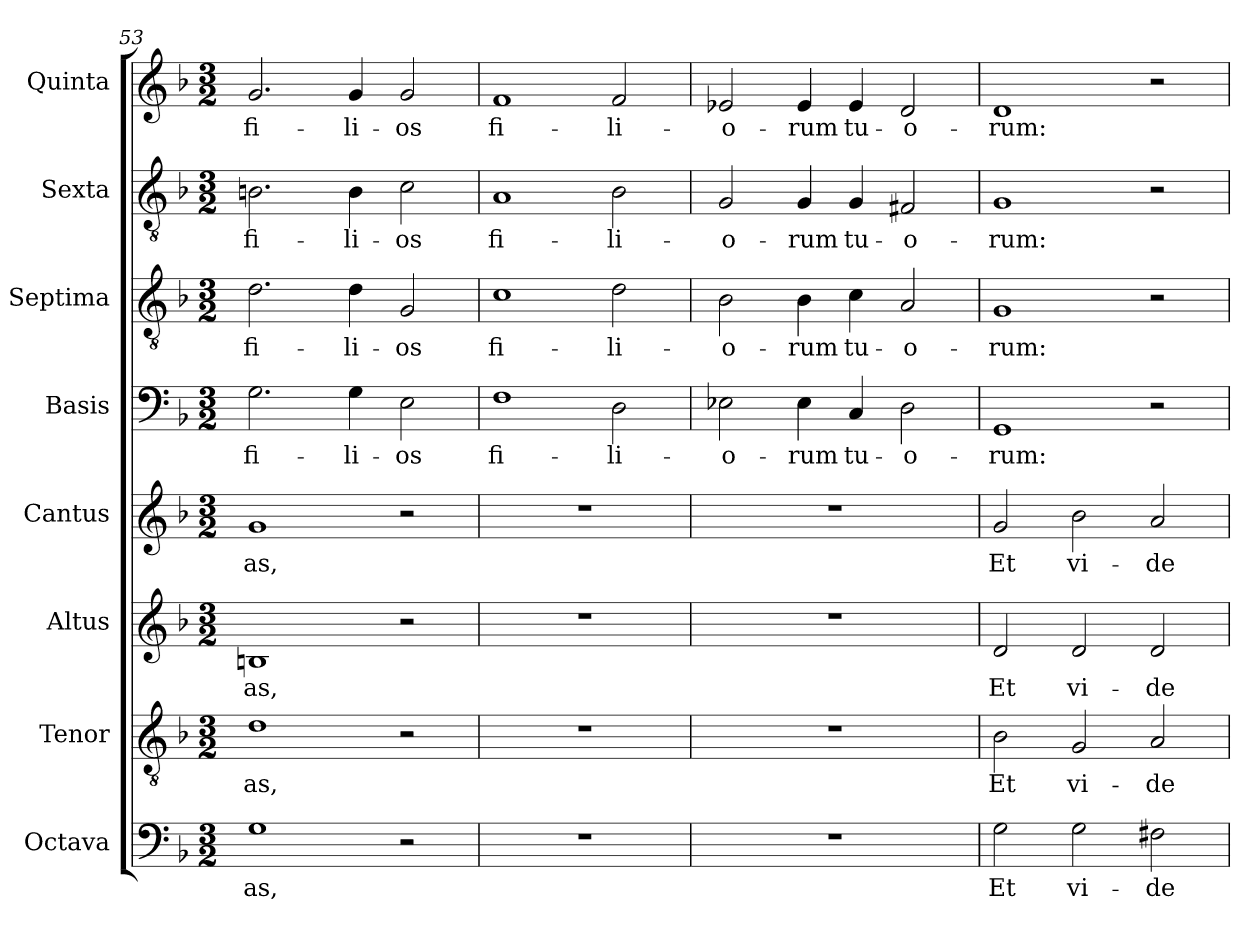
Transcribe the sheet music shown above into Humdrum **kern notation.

**kern	**text	**kern	**text	**kern	**text	**kern	**text	**kern	**text	**kern	**text	**kern	**text	**kern	**text
*part8	*part8	*part7	*part7	*part6	*part6	*part5	*part5	*part4	*part4	*part3	*part3	*part2	*part2	*part1	*part1
*staff8	*staff8	*staff7	*staff7	*staff6	*staff6	*staff5	*staff5	*staff4	*staff4	*staff3	*staff3	*staff2	*staff2	*staff1	*staff1
*I"Octava	*	*I"Tenor	*	*I"Altus	*	*I"Cantus	*	*I"Basis	*	*I"Septima	*	*I"Sexta	*	*I"Quinta	*
*	*	*I'T	*	*I'A	*	*I'C	*	*I'B	*	*	*	*	*	*	*
*clefF4	*	*clefGv2	*	*clefG2	*	*clefG2	*	*clefF4	*	*clefGv2	*	*clefGv2	*	*clefG2	*
*k[b-]	*	*k[b-]	*	*k[b-]	*	*k[b-]	*	*k[b-]	*	*k[b-]	*	*k[b-]	*	*k[b-]	*
*F:	*	*F:	*	*F:	*	*F:	*	*F:	*	*F:	*	*F:	*	*F:	*
*M3/2	*	*M3/2	*	*M3/2	*	*M3/2	*	*M3/2	*	*M3/2	*	*M3/2	*	*M3/2	*
=53	=53	=53	=53	=53	=53	=53	=53	=53	=53	=53	=53	=53	=53	=53	=53
!	!LO:LY:b	!	!LO:LY:b	!	!LO:LY:b	!	!LO:LY:b	!	!LO:LY:b	!	!LO:LY:b	!	!LO:LY:b	!	!LO:LY:b
1G	-as,	1d	-as,	1Bn	-as,	1g	-as,	2.G\	fi-	2.d\	fi-	2.Bn\	fi-	2.g/	fi-
!	!	!	!	!	!	!	!	!	!LO:LY:b	!	!LO:LY:b	!	!LO:LY:b	!	!LO:LY:b
.	.	.	.	.	.	.	.	4G\	-li-	4d\	-li-	4B\	-li-	4g/	-li-
!	!	!	!	!	!	!	!	!	!LO:LY:b	!	!LO:LY:b	!	!LO:LY:b	!	!LO:LY:b
2r	.	2r	.	2r	.	2r	.	2E\	-os	2G/	-os	2c\	-os	2g/	-os
=54	=54	=54	=54	=54	=54	=54	=54	=54	=54	=54	=54	=54	=54	=54	=54
!	!	!	!	!	!	!	!	!	!LO:LY:b	!	!LO:LY:b	!	!LO:LY:b	!	!LO:LY:b
1.r	.	1.r	.	1.r	.	1.r	.	1F	fi-	1c	fi-	1A	fi-	1f	fi-
!	!	!	!	!	!	!	!	!	!LO:LY:b	!	!LO:LY:b	!	!LO:LY:b	!	!LO:LY:b
.	.	.	.	.	.	.	.	2D\	-li-	2d\	-li-	2B-\	-li-	2f/	-li-
=55	=55	=55	=55	=55	=55	=55	=55	=55	=55	=55	=55	=55	=55	=55	=55
!	!	!	!	!	!	!	!	!	!LO:LY:b	!	!LO:LY:b	!	!LO:LY:b	!	!LO:LY:b
1.r	.	1.r	.	1.r	.	1.r	.	2E-X\	-o-	2B-\	-o-	2G/	-o-	2e-X/	-o-
!	!	!	!	!	!	!	!	!	!LO:LY:b	!	!LO:LY:b	!	!LO:LY:b	!	!LO:LY:b
.	.	.	.	.	.	.	.	4E-\	-rum	4B-\	-rum	4G/	-rum	4e-/	-rum
!	!	!	!	!	!	!	!	!	!LO:LY:b	!	!LO:LY:b	!	!LO:LY:b	!	!LO:LY:b
.	.	.	.	.	.	.	.	4C/	tu-	4c\	tu-	4G/	tu-	4e-/	tu-
!	!	!	!	!	!	!	!	!	!LO:LY:b	!	!LO:LY:b	!	!LO:LY:b	!	!LO:LY:b
.	.	.	.	.	.	.	.	2D\	-o-	2A/	-o-	2F#X/	-o-	2d/	-o-
!!LO:PB:g=z
=56	=56	=56	=56	=56	=56	=56	=56	=56	=56	=56	=56	=56	=56	=56	=56
!	!LO:LY:b	!	!LO:LY:b	!	!LO:LY:b	!	!LO:LY:b	!	!LO:LY:b	!	!LO:LY:b	!	!LO:LY:b	!	!LO:LY:b
2G\	Et	2B-\	Et	2d/	Et	2g/	Et	1GG	-rum:	1G	-rum:	1G	-rum:	1d	-rum:
!	!LO:LY:b	!	!LO:LY:b	!	!LO:LY:b	!	!LO:LY:b	!	!	!	!	!	!	!	!
2G\	vi-	2G/	vi-	2d/	vi-	2b-\	vi-	.	.	.	.	.	.	.	.
!	!LO:LY:b	!	!LO:LY:b	!	!LO:LY:b	!	!LO:LY:b	!	!	!	!	!	!	!	!
2F#X\	-de-	2A/	-de-	2d/	-de-	2a/	-de-	2r	.	2r	.	2r	.	2r	.
=	=	=	=	=	=	=	=	=	=	=	=	=	=	=	=
*-	*-	*-	*-	*-	*-	*-	*-	*-	*-	*-	*-	*-	*-	*-	*-
